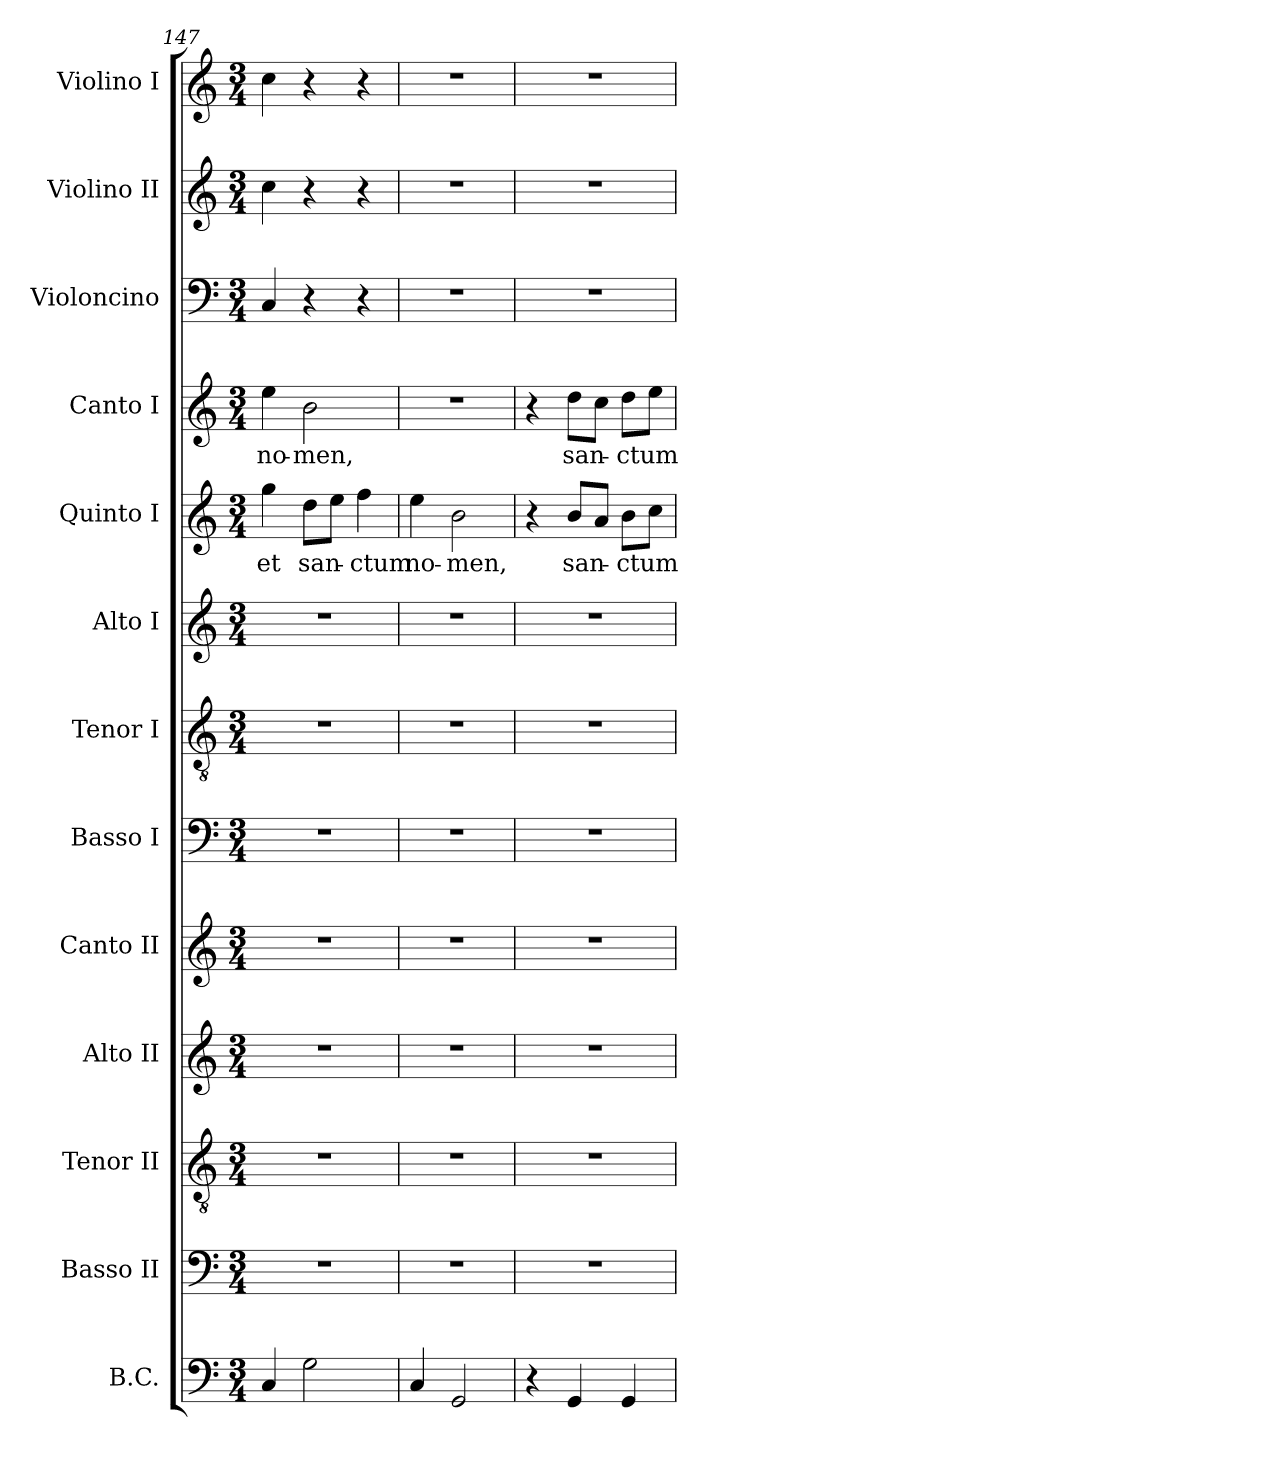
**kern	**kern	**kern	**kern	**kern	**kern	**kern	**kern	**kern	**text	**kern	**text	**kern	**kern	**kern
*part13	*part12	*part11	*part10	*part9	*part8	*part7	*part6	*part5	*part5	*part4	*part4	*part3	*part2	*part1
*staff13	*staff12	*staff11	*staff10	*staff9	*staff8	*staff7	*staff6	*staff5	*staff5	*staff4	*staff4	*staff3	*staff2	*staff1
*I"B.C.	*I"Basso II	*I"Tenor II	*I"Alto II	*I"Canto II	*I"Basso I	*I"Tenor I	*I"Alto I	*I"Quinto I	*	*I"Canto I	*	*I"Violoncino	*I"Violino II	*I"Violino I
*I'BC	*I'B 2	*I'T 2	*I'A 2	*I'C 2	*I'B 1	*I'T 1	*I'A 1	*I'Q 1	*	*I'C 1	*	*	*I'Vln. II	*I'Vln. I
*clefF4	*clefF4	*clefGv2	*clefG2	*clefG2	*clefF4	*clefGv2	*clefG2	*clefG2	*	*clefG2	*	*clefF4	*clefG2	*clefG2
*k[]	*k[]	*k[]	*k[]	*k[]	*k[]	*k[]	*k[]	*k[]	*	*k[]	*	*k[]	*k[]	*k[]
*C:	*C:	*C:	*C:	*C:	*C:	*C:	*C:	*C:	*	*C:	*	*C:	*C:	*C:
*M3/4	*M3/4	*M3/4	*M3/4	*M3/4	*M3/4	*M3/4	*M3/4	*M3/4	*	*M3/4	*	*M3/4	*M3/4	*M3/4
=147	=147	=147	=147	=147	=147	=147	=147	=147	=147	=147	=147	=147	=147	=147
!	!	!	!	!	!	!	!	!	!LO:LY:b	!	!	!	!	!
!	!	!	!	!	!	!	!	!	!	!	!LO:LY:b	!	!	!
4C/	2.r	2.r	2.r	2.r	2.r	2.r	2.r	4gg\	et	4ee\	no-	4C/	4cc\	4cc\
!	!	!	!	!	!	!	!	!	!LO:LY:b	!	!	!	!	!
!	!	!	!	!	!	!	!	!	!	!	!LO:LY:b	!	!	!
2G\	.	.	.	.	.	.	.	8dd\L	san-	2b\	-men,	4r	4r	4r
.	.	.	.	.	.	.	.	8ee\J	.	.	.	.	.	.
!	!	!	!	!	!	!	!	!	!LO:LY:b	!	!	!	!	!
.	.	.	.	.	.	.	.	4ff\	-ctum	.	.	4r	4r	4r
!!LO:PB:g=z
=148	=148	=148	=148	=148	=148	=148	=148	=148	=148	=148	=148	=148	=148	=148
!	!	!	!	!	!	!	!	!	!LO:LY:b	!	!	!	!	!
4C/	2.r	2.r	2.r	2.r	2.r	2.r	2.r	4ee\	no-	2.r	.	2.r	2.r	2.r
!	!	!	!	!	!	!	!	!	!LO:LY:b	!	!	!	!	!
2GG/	.	.	.	.	.	.	.	2b\	-men,	.	.	.	.	.
=149	=149	=149	=149	=149	=149	=149	=149	=149	=149	=149	=149	=149	=149	=149
4r	2.r	2.r	2.r	2.r	2.r	2.r	2.r	4r	.	4r	.	2.r	2.r	2.r
!	!	!	!	!	!	!	!	!	!LO:LY:b	!	!	!	!	!
!	!	!	!	!	!	!	!	!	!	!	!LO:LY:b	!	!	!
4GG/	.	.	.	.	.	.	.	8b/L	san-	8dd\L	san-	.	.	.
.	.	.	.	.	.	.	.	8a/J	.	8cc\J	.	.	.	.
!	!	!	!	!	!	!	!	!	!LO:LY:b	!	!	!	!	!
!	!	!	!	!	!	!	!	!	!	!	!LO:LY:b	!	!	!
4GG/	.	.	.	.	.	.	.	8b\L	-ctum	8dd\L	-ctum	.	.	.
.	.	.	.	.	.	.	.	8cc\J	.	8ee\J	.	.	.	.
=	=	=	=	=	=	=	=	=	=	=	=	=	=	=
*-	*-	*-	*-	*-	*-	*-	*-	*-	*-	*-	*-	*-	*-	*-
